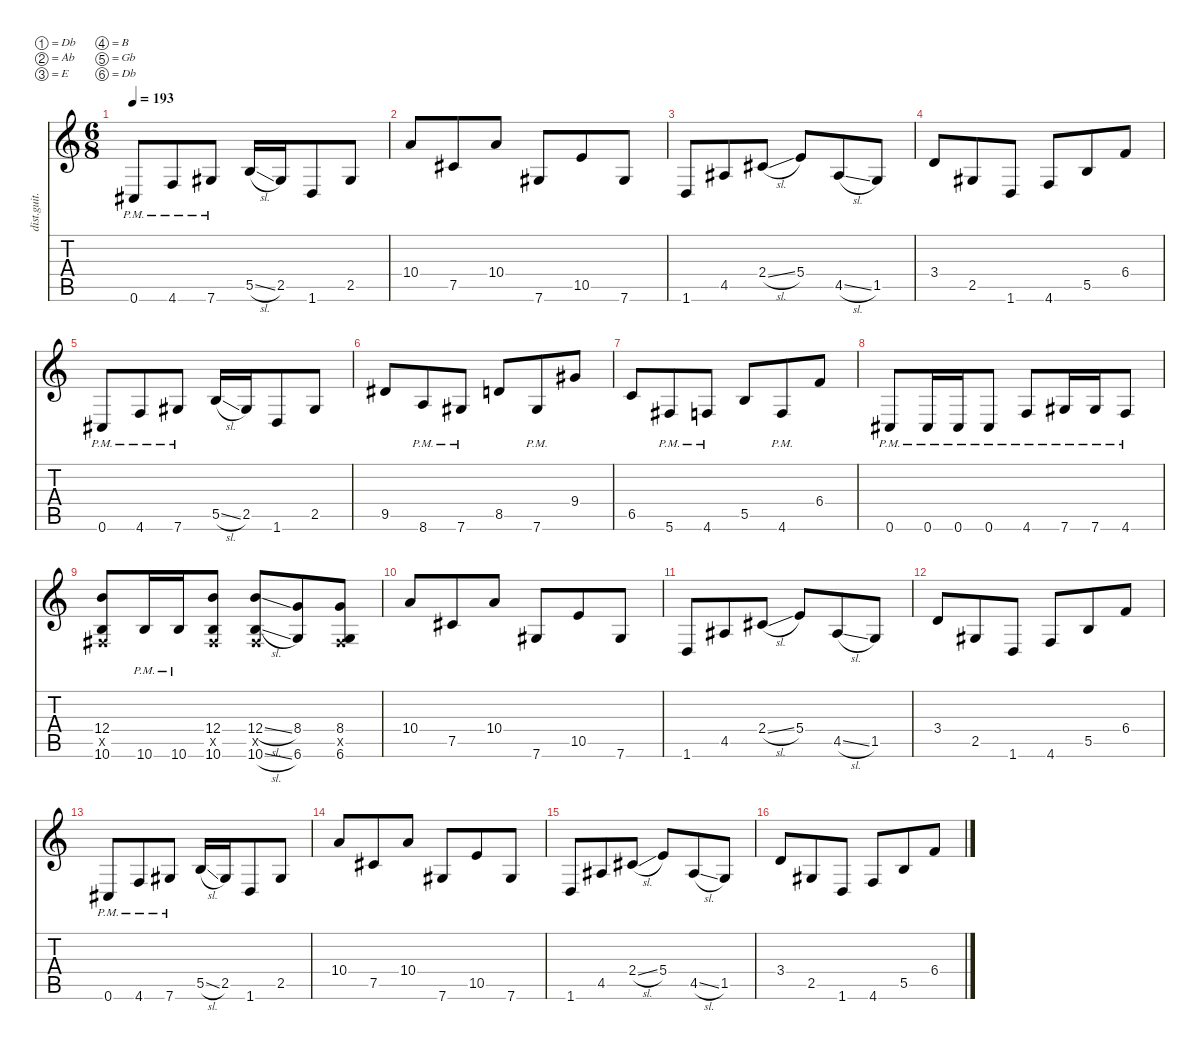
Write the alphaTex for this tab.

\defaultSystemsLayout 4
\hideDynamics
\bracketExtendMode nobrackets
\otherSystemsTrackNameOrientation horizontal
\track ("D. Waring Gtr." "dist.guit.") {instrument distortionguitar}
\staff {score tabs}
\tuning (Db4 Ab3 E3 B2 Gb2 Db2)
\ts (6 8)
\tempo 193
\clef g2
\ks c
0.6{pm acc #}.8{dy f beam Up} 4.6{pm}.8{beam Up} 7.6{pm acc #}.8{beam Up} 5.5{sl}.16{beam Up} 2.5{acc #}.16{beam Up} 1.6.8{beam Up} 2.5{acc #}.8{beam Up} |
10.4.8{beam Up} 7.5{acc #}.8{beam Up} 10.4.8{beam Up} 7.6{acc #}.8{beam Up} 10.5.8{beam Up} 7.6{acc #}.8{beam Up} |
1.6.8{beam Up} 4.5{acc #}.8{beam Up} 2.4{sl acc #}.8{beam Up} 5.4.8{beam Up} 4.5{sl acc #}.8{beam Up} 1.5.8{beam Up} |
3.4.8{beam Up} 2.5{acc #}.8{beam Up} 1.6.8{beam Up} 4.6.8{beam Up} 5.5.8{beam Up} 6.4.8{beam Up} |
0.6{pm acc #}.8{beam Up} 4.6{pm}.8{beam Up} 7.6{pm acc #}.8{beam Up} 5.5{sl}.16{beam Up} 2.5{acc #}.16{beam Up} 1.6.8{beam Up} 2.5{acc #}.8{beam Up} |
9.5{acc #}.8{beam Up} 8.6{pm}.8{beam Up} 7.6{pm acc #}.8{beam Up} 8.5.8{beam Up} 7.6{pm acc #}.8{beam Up} 9.4{acc #}.8{beam Up} |
6.5.8{beam Up} 5.6{pm acc #}.8{beam Up} 4.6{pm}.8{beam Up} 5.5.8{beam Up} 4.6{pm}.8{beam Up} 6.4.8{beam Up} |
0.6{pm acc #}.8{beam Up} 0.6{pm acc #}.16{beam Up} 0.6{pm acc #}.16{beam Up} 0.6{pm acc #}.8{beam Up} 4.6{pm}.8{beam Up} 7.6{pm acc #}.16{beam Up} 7.6{pm acc #}.16{beam Up} 4.6{pm}.8{beam Up} |
(12.4 0.5{x acc #} 10.6).8{beam Up} 10.6{pm}.16{beam Up} 10.6{pm}.16{beam Up} (12.4 0.5{x acc #} 10.6).8{beam Up} (12.4{sl} 0.5{x acc #} 10.6{sl}).8{beam Up} (8.4 6.6).8{beam Up} (8.4 0.5{x acc #} 6.6).8{beam Up} |
10.4.8{beam Up} 7.5{acc #}.8{beam Up} 10.4.8{beam Up} 7.6{acc #}.8{beam Up} 10.5.8{beam Up} 7.6{acc #}.8{beam Up} |
1.6.8{beam Up} 4.5{acc #}.8{beam Up} 2.4{sl acc #}.8{beam Up} 5.4.8{beam Up} 4.5{sl acc #}.8{beam Up} 1.5.8{beam Up} |
3.4.8{beam Up} 2.5{acc #}.8{beam Up} 1.6.8{beam Up} 4.6.8{beam Up} 5.5.8{beam Up} 6.4.8{beam Up} |
0.6{pm acc #}.8{beam Up} 4.6{pm}.8{beam Up} 7.6{pm acc #}.8{beam Up} 5.5{sl}.16{beam Up} 2.5{acc #}.16{beam Up} 1.6.8{beam Up} 2.5{acc #}.8{beam Up} |
10.4.8{beam Up} 7.5{acc #}.8{beam Up} 10.4.8{beam Up} 7.6{acc #}.8{beam Up} 10.5.8{beam Up} 7.6{acc #}.8{beam Up} |
1.6.8{beam Up} 4.5{acc #}.8{beam Up} 2.4{sl acc #}.8{beam Up} 5.4.8{beam Up} 4.5{sl acc #}.8{beam Up} 1.5.8{beam Up} |
3.4.8{beam Up} 2.5{acc #}.8{beam Up} 1.6.8{beam Up} 4.6.8{beam Up} 5.5.8{beam Up} 6.4.8{beam Up}
